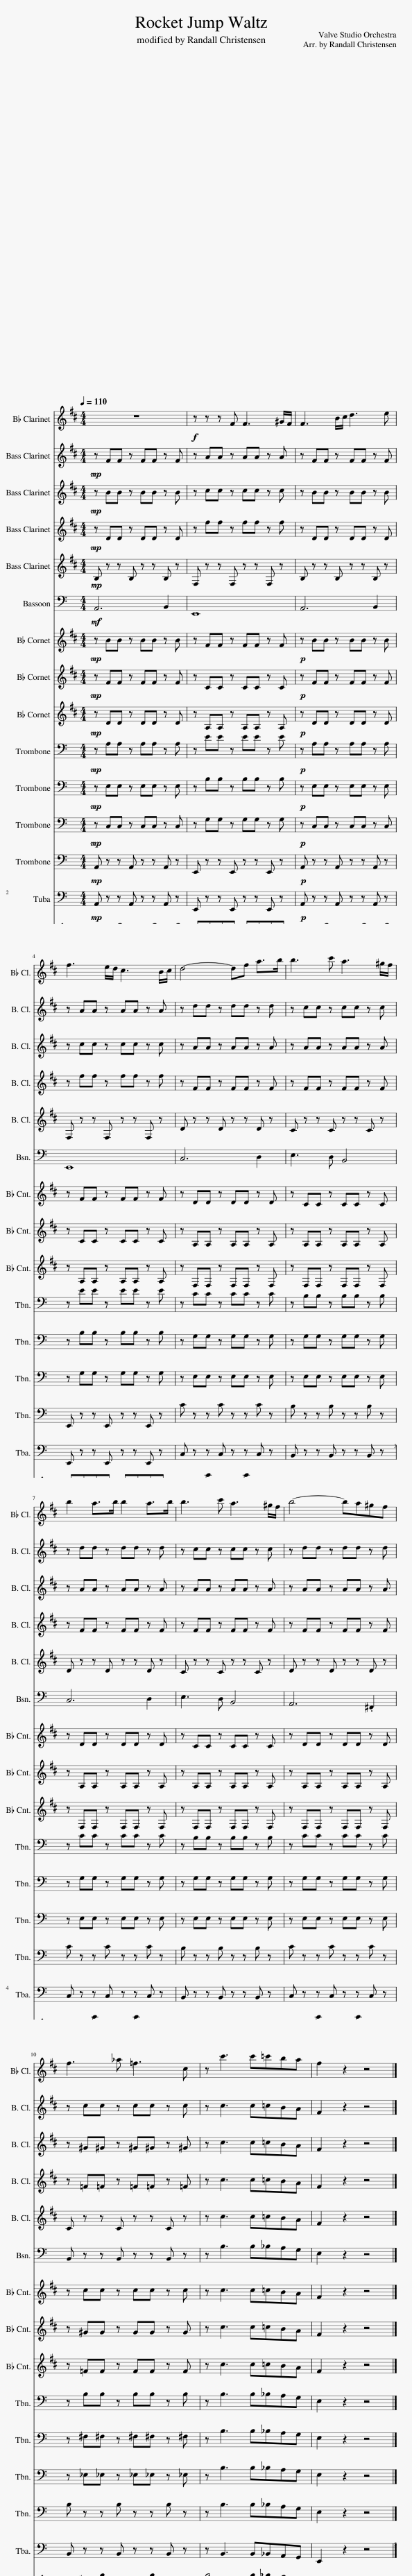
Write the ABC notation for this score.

X:1
%%score 1 2 3 4 5 6 7 8 9 10 11 12 13 14 15
L:1/8
Q:1/4=110
M:4/4
I:linebreak $
K:C
V:1 treble transpose=-2
V:2 treble transpose=-14
V:3 treble transpose=-14
V:4 treble transpose=-14
V:5 treble transpose=-14
V:6 bass
V:7 treble transpose=-2
V:8 treble transpose=-2
V:9 treble transpose=-2
V:10 bass
V:11 bass
V:12 bass
V:13 bass
V:14 bass
V:15 treble transpose=12
V:1
[K:D] z8 |!f! z z z F F3 ^G/F/ | F3 B/c/ d3 e |$ f3 e/d/ c3 B/c/ | d4- df a>b | %5
 b3 c' a3 ^g/f/ |$ b2 a>b b2 a>b | b3 c' a3 ^g/f/ | b4- ba^gf |$ f3 _a =f3 c | %10
 z c'3 c'=c'ba | f2 z2 z4 |] %12
V:2
[K:D]!mp! z FF z FF z F | z AA z AA z A | z FF z FF z F |$ z AA z AA z A | z dd z dd z d | %5
 z cc z cc z c |$ z dd z dd z d | z cc z cc z c | z dd z dd z d |$ z cc z cc z c | %10
 z c3 c=cBA | F2 z2 z4 |] %12
V:3
[K:D]!mp! z BB z BB z B | z cc z cc z c | z BB z BB z B |$ z cc z cc z c | z AA z AA z A | %5
 z AA z AA z A |$ z AA z AA z A | z AA z AA z A | z AA z AA z A |$ z ^G^G z ^G^G z ^G | %10
 z c3 c=cBA | F2 z2 z4 |] %12
V:4
[K:D]!mp! z DD z DD z D | z ff z ff z f | z DD z DD z D |$ z ff z ff z f | z FF z FF z F | %5
 z FF z FF z F |$ z FF z FF z F | z FF z FF z F | z FF z FF z F |$ z =F=F z =F=F z =F | %10
 z c3 c=cBA | F2 z2 z4 |] %12
V:5
[K:D]!mp! B, z z B, z z B, z | F, z z F, z z F, z | B, z z B, z z B, z |$ F, z z F, z z F, z | D z z D z z D z | %5
 C z z C z z C z |$ D z z D z z D z | C z z C z z C z | D z z D z z D z |$ C z z C z z C z | %10
 z c3 c=cBA | F2 z2 z4 |] %12
V:6
!mf! A,,6 B,,2 | E,,8 | A,,6 B,,2 |$ E,,8 | C,6 D,2 | %5
 E,3 D, B,,4 |$ C,6 D,2 | E,3 D, B,,4 | A,,6 .^F,,2 |$ B,, z z B,, z z B,, z | %10
 z B,3 B,_B,A,G, | E,2 z2 z4 |] %12
V:7
[K:D]!mp! z BB z BB z B | z FF z FF z F |!p! z BB z BB z B |$ z FF z FF z F | z DD z DD z D | %5
 z CC z CC z C |$ z DD z DD z D | z CC z CC z C | z DD z DD z D |$ z cc z cc z c | %10
 z c3 c=cBA | F2 z2 z4 |] %12
V:8
[K:D]!mp! z FF z FF z F | z CC z CC z C |!p! z FF z FF z F |$ z CC z CC z C | z A,A, z A,A, z A, | %5
 z A,A, z A,A, z A, |$ z A,A, z A,A, z A, | z A,A, z A,A, z A, | z A,A, z A,A, z A, |$ z ^GG z GG z G | %10
 z c3 c=cBA | F2 z2 z4 |] %12
V:9
[K:D]!mp! z DD z DD z D | z A,A, z A,A, z A, |!p! z DD z DD z D |$ z A,A, z A,A, z A, | z F,F, z F,F, z F, | %5
 z F,F, z F,F, z F, |$ z F,F, z F,F, z F, | z F,F, z F,F, z F, | z F,F, z F,F, z F, |$ z =FF z FF z F | %10
 z c3 c=cBA | F2 z2 z4 |] %12
V:10
!mp! z A,A, z A,A, z A, | z EE z EE z E |!p! z A,A, z A,A, z A, |$ z EE z EE z E | z CC z CC z C | %5
 z B,B, z B,B, z B, |$ z CC z CC z C | z B,B, z B,B, z B, | z CC z CC z C |$ z B,B, z B,B, z B, | %10
 z B,3 B,_B,A,G, | E,2 z2 z4 |] %12
V:11
!mp! z E,E, z E,E, z E, | z B,B, z B,B, z B, |!p! z E,E, z E,E, z E, |$ z B,B, z B,B, z B, | z G,G, z G,G, z G, | %5
 z G,G, z G,G, z G, |$ z G,G, z G,G, z G, | z G,G, z G,G, z G, | z G,G, z G,G, z G, |$ z ^F,^F, z ^F,^F, z ^F, | %10
 z B,3 B,_B,A,G, | E,2 z2 z4 |] %12
V:12
!mp! z C,C, z C,C, z C, | z G,G, z G,G, z G, |!p! z C,C, z C,C, z C, |$ z G,G, z G,G, z G, | z E,E, z E,E, z E, | %5
 z E,E, z E,E, z E, |$ z E,E, z E,E, z E, | z E,E, z E,E, z E, | z E,E, z E,E, z E, |$ z _E,_E, z _E,_E, z _E, | %10
 z B,3 B,_B,A,G, | E,2 z2 z4 |] %12
V:13
!mp! A,, z z A,, z z A,, z | E,, z z E,, z z E,, z |!p! A,, z z A,, z z A,, z |$ E,, z z E,, z z E,, z | C z z C z z C z | %5
 B, z z B, z z B, z |$ C z z C z z C z | B, z z B, z z B, z | C z z C z z C z |$ B, z z B, z z B, z | %10
 z B,3 B,_B,A,G, | E,2 z2 z4 |] %12
V:14
!mp! A,, z z A,, z z A,, z | E,, z z E,, z z E,, z |!p! A,, z z A,, z z A,, z |$ E,, z z E,, z z E,, z | C, z z C, z z C, z | %5
 B,, z z B,, z z B,, z |$ C, z z C, z z C, z | B,, z z B,, z z B,, z | C, z z C, z z C, z |$ B,, z z B,, z z B,, z | %10
 z B,,3 B,,_B,,A,,G,, | E,,2 z2 z4 |] %12
V:15
!f! AeaA eaAa | EBeE BeEB | AeaA eaAa |$ EBeE BeEB | cgc'c gc'cg | %5
 BegB egBe |$ cgc'c gc'cg | BegB egBe | cgc'c gc'cg |$ B^fbB fbBe | %10
 b4 b_bag | e z z2 z4 |] %12
